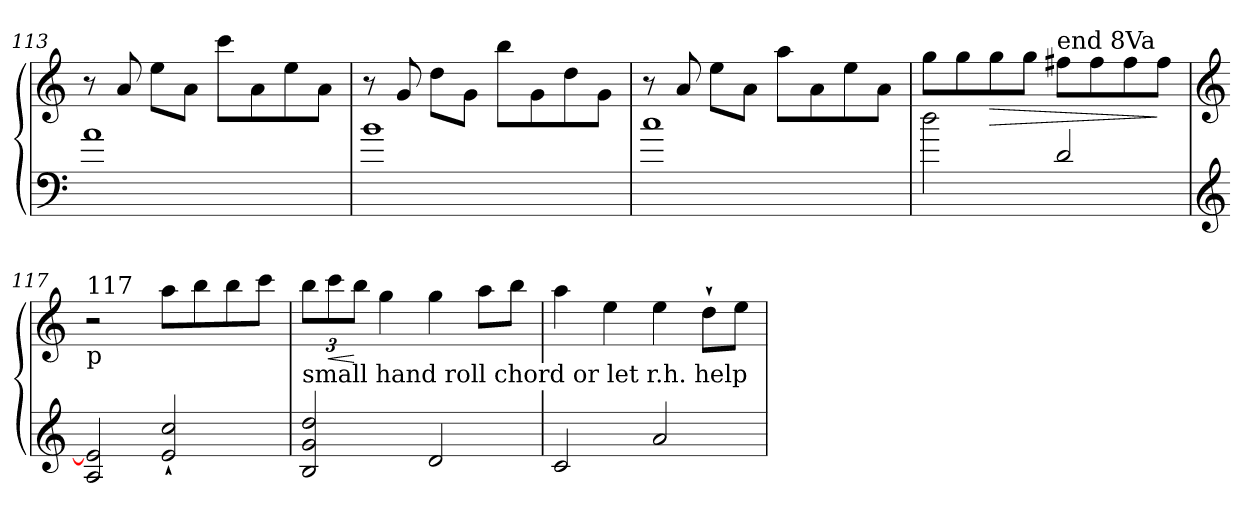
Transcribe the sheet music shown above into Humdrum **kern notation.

**kern	**kern	**dynam
*part1	*part1	*part1
*staff2	*staff1	*staff1/2
*clefF4	*clefG2	*
*k[]	*k[]	*
*C:	*C:	*
=113	=113	=113
1a	8r	.
.	8a/	.
.	8ee\L	.
.	8a\J	.
.	8ccc\L	.
.	8a\	.
.	8ee\	.
.	8a\J	.
=114	=114	=114
1b	8r	.
.	8g/	.
.	8dd\L	.
.	8g\J	.
.	8bb\L	.
.	8g\	.
.	8dd\	.
.	8g\J	.
=115	=115	=115
1cc	8r	.
.	8a/	.
.	8ee\L	.
.	8a\J	.
.	8aa\L	.
.	8a\	.
.	8ee\	.
.	8a\J	.
!!LO:LB:g=z
=116	=116	=116
2dd\	8gg\L	.
.	8gg\	.
!	!	!LO:HP:b
.	8gg\	>
.	8gg\J	.
!	!LO:TX:a:t=end 8Va	!
2d/	8ff#X\L	.
.	8ff#\	.
.	8ff#\	.
.	8ff#\J	]
!!LO:PB:g=z
=117	=117	=117
*clefG2	*clefG2	*
!	!LO:TX:a:t=117	!
!	!LO:TX:b:t=p	!
2A/ 2e/]	2r	.
2e/` 2cc/`	8aa\L	.
.	8bb\	.
.	8bb\	.
.	8ccc\J	.
=118	=118	=118
*	*Xbrackettup	*
!	!LO:TX:b:t=small hand roll chord or let r.h. help	!
2B/ 2g/ 2dd/	12bb\L	.
!	!	!LO:HP:b
.	12ccc\	<
.	12bb\J	[
.	4gg\	.
2d/	4gg\	.
.	8aa\L	.
.	8bb\J	.
=119	=119	=119
2c/	4aa\	.
.	4ee\	.
2a/	4ee\	.
.	8dd`\L	.
.	8ee\J	.
=	=	=
*-	*-	*-
